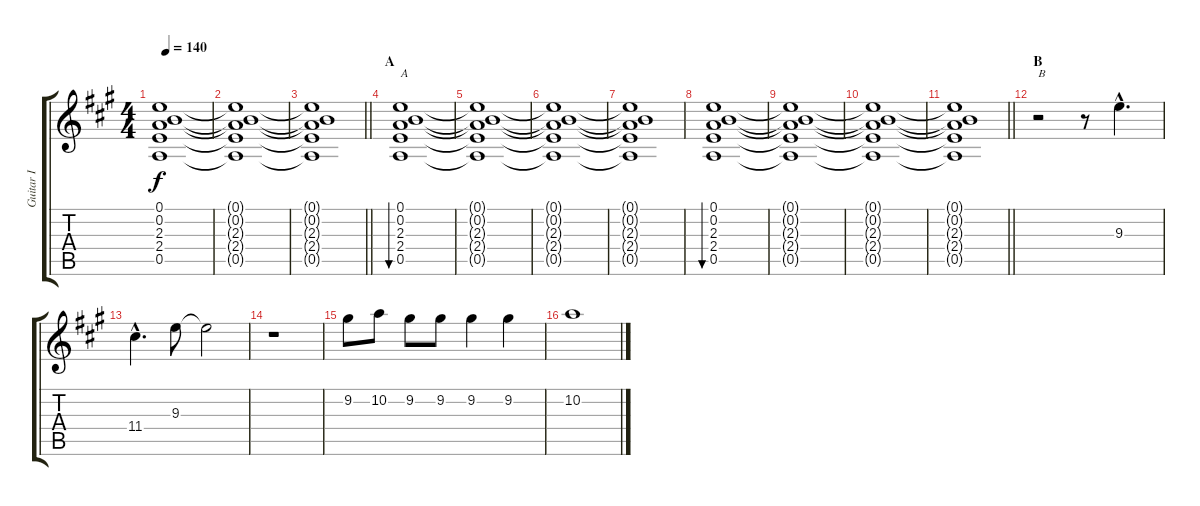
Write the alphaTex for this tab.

\track ("Guitar I" "Guitar I") {instrument acousticguitarsteel}
\staff {score tabs}
\tuning (E4 B3 G3 D3 A2 E2) {hide}
\ts (4 4)
\tempo 140
\clef g2
\ks a
(0.1{t} 0.2{t} 2.3{t} 2.4{t} 0.5{t}).1{dy f} |
(0.1{t} 0.2{t} 2.3{t} 2.4{t} 0.5{t}).1 |
\barLineRight lightlight
(0.1{t} 0.2{t} 2.3{t} 2.4{t} 0.5{t}).1 |
\section ("" "A")
(0.1 0.2 2.3 2.4 0.5).1{bu 240 txt "A"} |
(0.1{t} 0.2{t} 2.3{t} 2.4{t} 0.5{t}).1 |
(0.1{t} 0.2{t} 2.3{t} 2.4{t} 0.5{t}).1 |
(0.1{t} 0.2{t} 2.3{t} 2.4{t} 0.5{t}).1 |
(0.1 0.2 2.3 2.4 0.5).1{bu 240} |
(0.1{t} 0.2{t} 2.3{t} 2.4{t} 0.5{t}).1 |
(0.1{t} 0.2{t} 2.3{t} 2.4{t} 0.5{t}).1 |
\barLineRight lightlight
(0.1{t} 0.2{t} 2.3{t} 2.4{t} 0.5{t}).1 |
\section ("" "B")
r.2{txt "B" volume 12 instrument overdrivenguitar} r.8 9.3{hac}.4{d} |
11.4{hac}.4{d} 9.3.8 9.3{t}.2 |
r.1 |
9.2.8 10.2.8 9.2.8 9.2.8 9.2.4 9.2.4 |
10.2.1
